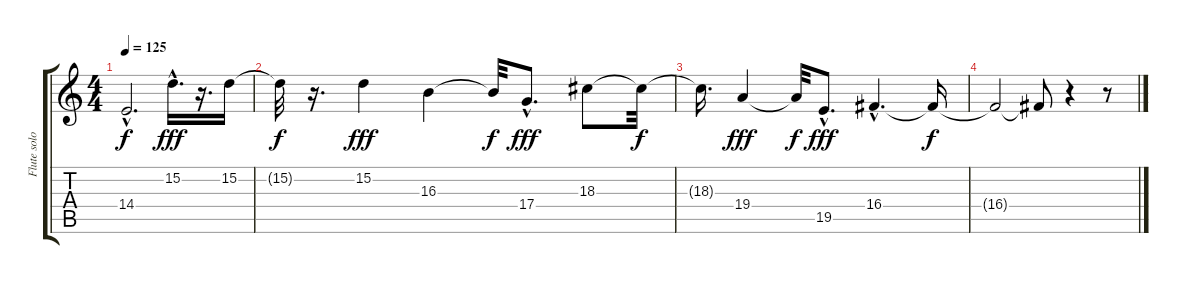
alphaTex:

\track ("Flute solo" "Flute solo") {instrument flute}
\staff {score tabs}
\tuning (E4 B3 G3 D3 A2 E2) {hide}
\ts (4 4)
\tempo 125
\clef g2
\ks c
14.4{hac t}.2{d dy f} 15.2{hac}.16{d dy fff} r.16{d} 15.2.16 |
15.2{t}.32{dy f} r.16{d} 15.2.4{dy fff} 16.3.4 16.3{t}.32{dy f} 17.4{hac}.8{d dy fff} 18.3.8 18.3{t}.32{dy f} |
18.3{t}.16{d} 19.4.4{dy fff} 19.4{t}.32{dy f} 19.5{hac}.8{d dy fff} 16.4{hac}.4{d} 16.4{t}.16{dy f} |
16.4{t}.2 16.4{t}.8 r.4 r.8
